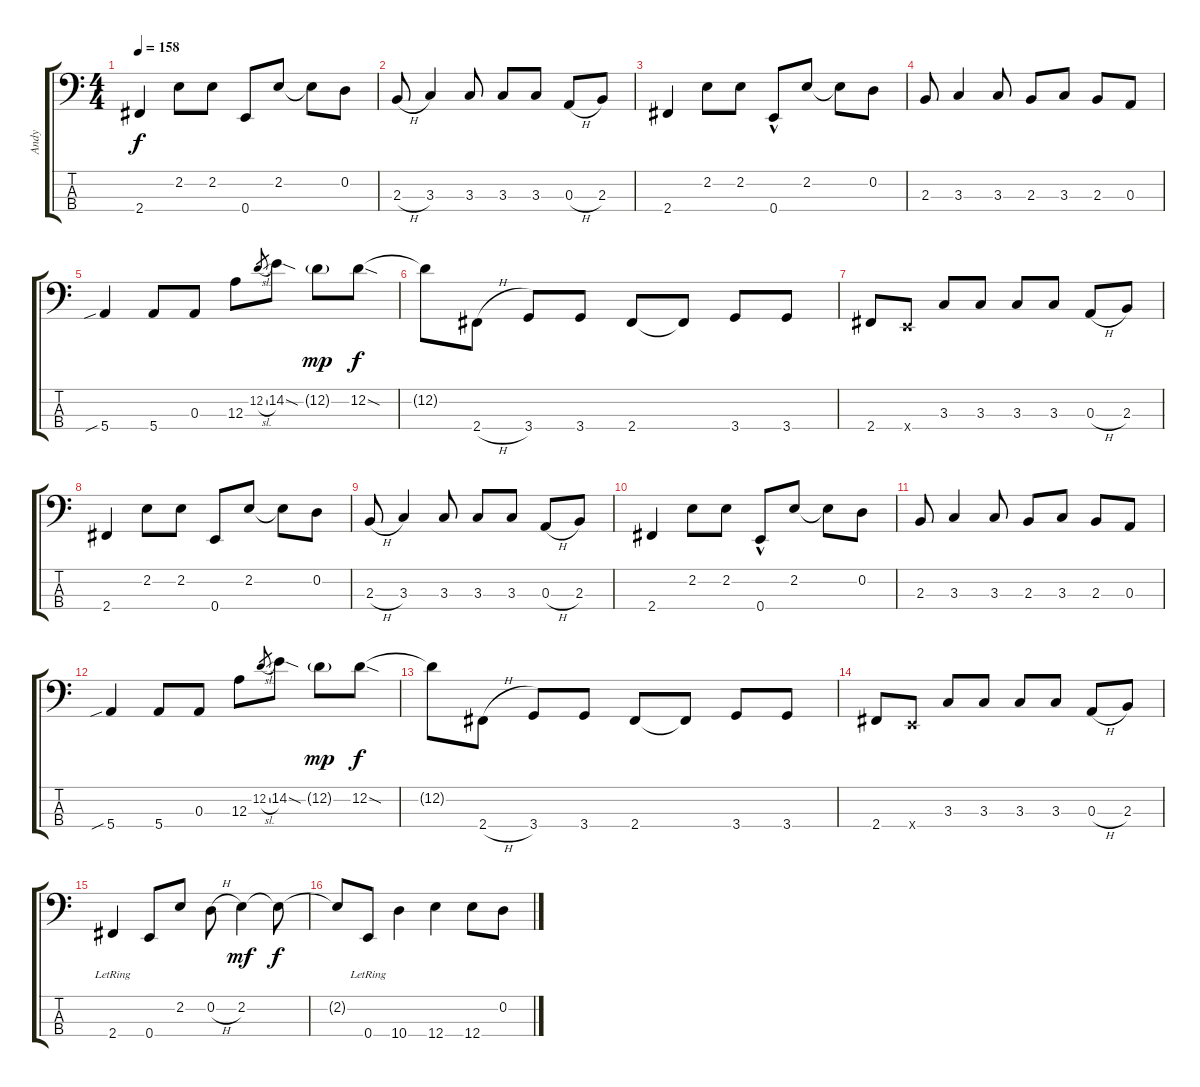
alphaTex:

\track ("Andy" "Andy") {instrument electricbassfinger}
\staff {score tabs}
\tuning (G3 D2 A1 E1) {hide}
\ts (4 4)
\tempo 158
\clef f4
\ks c
2.4.4{dy f} 2.2.8 2.2.8 0.4.8 2.2.8 2.2{t}.8 0.2.8 |
2.3{h}.8 3.3.4 3.3.8 3.3.8 3.3.8 0.3{h}.8 2.3.8 |
2.4.4 2.2.8 2.2.8 0.4{hac}.8 2.2.8 2.2{t}.8 0.2.8 |
2.3.8 3.3.4 3.3.8 2.3.8 3.3.8 2.3.8 0.3.8 |
5.4{sib}.4 5.4.8 0.3.8 12.3.8 12.2{sl}.8{gr} 14.2{sod}.8 12.2{g}.8{dy mp} 12.2{sod}.8{dy f} |
12.2{t}.8 2.4{h}.8 3.4.8 3.4.8 2.4.8 2.4{t}.8 3.4.8 3.4.8 |
2.4.8 0.4{x}.8 3.3.8 3.3.8 3.3.8 3.3.8 0.3{h}.8 2.3.8 |
2.4.4 2.2.8 2.2.8 0.4.8 2.2.8 2.2{t}.8 0.2.8 |
2.3{h}.8 3.3.4 3.3.8 3.3.8 3.3.8 0.3{h}.8 2.3.8 |
2.4.4 2.2.8 2.2.8 0.4{hac}.8 2.2.8 2.2{t}.8 0.2.8 |
2.3.8 3.3.4 3.3.8 2.3.8 3.3.8 2.3.8 0.3.8 |
5.4{sib}.4 5.4.8 0.3.8 12.3.8 12.2{sl}.8{gr} 14.2{sod}.8 12.2{g}.8{dy mp} 12.2{sod}.8{dy f} |
12.2{t}.8 2.4{h}.8 3.4.8 3.4.8 2.4.8 2.4{t}.8 3.4.8 3.4.8 |
2.4.8 0.4{x}.8 3.3.8 3.3.8 3.3.8 3.3.8 0.3{h}.8 2.3.8 |
2.4{lr}.4 0.4.8 2.2.8 0.2{h}.8 2.2.4{dy mf} 2.2{t}.8{dy f} |
2.2{t}.8 0.4{lr}.8 10.4.4 12.4.4 12.4.8 0.2.8
